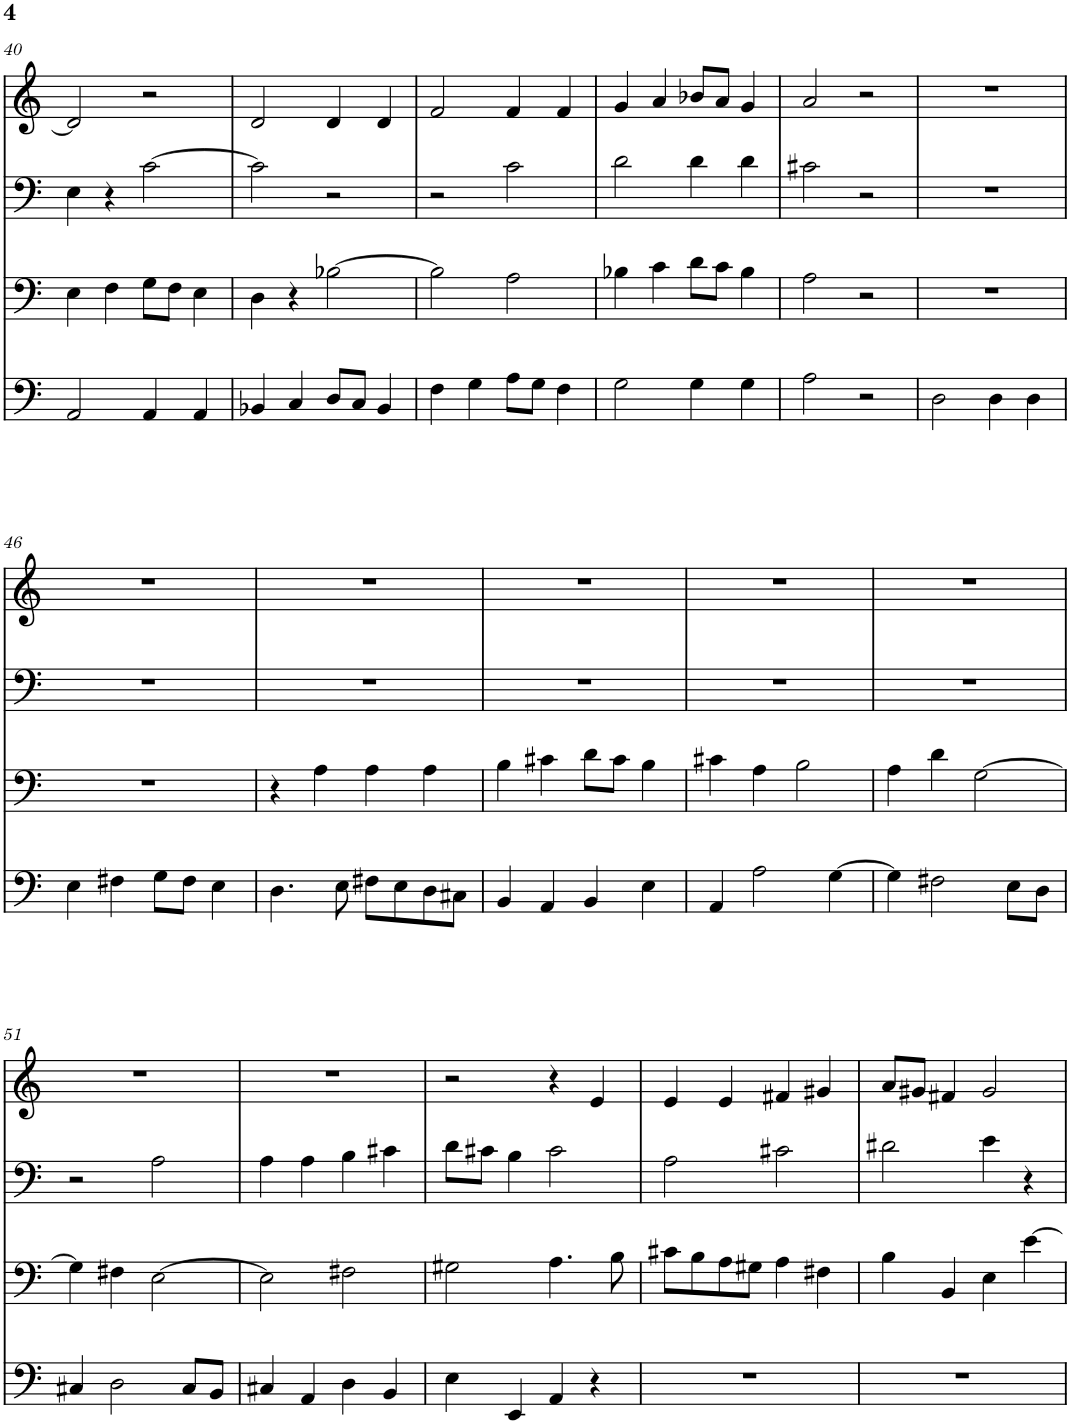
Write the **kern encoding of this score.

**kern	**kern	**kern	**kern
*part1	*part1	*part1	*part1
*staff4	*staff3	*staff2	*staff1
*I"Piano	*	*	*
*I'Pno.	*	*	*
!!LO:PB:g=z
*clefF4	*clefF4	*clefF4	*clefG2
*k[]	*k[]	*k[]	*k[]
*M4/4	*M4/4	*M4/4	*M4/4
=40	=40	=40	=40
2AA/	4E\	4E\	2d/]
.	4F\	4r	.
4AA/	8G\L	[2c\	2r
.	8F\J	.	.
4AA/	4E\	.	.
=41	=41	=41	=41
4BB-X/	4D\	2c\]	2d/
4C/	4r	.	.
8D/L	[2B-X\	2r	4d/
8C/J	.	.	.
4BB-/	.	.	4d/
=42	=42	=42	=42
4F\	2B-\]	2r	2f/
4G\	.	.	.
8A\L	2A\	2c\	4f/
8G\J	.	.	.
4F\	.	.	4f/
=43	=43	=43	=43
2G\	4B-X\	2d\	4g/
.	4c\	.	4a/
4G\	8d\L	4d\	8b-X/L
.	8c\J	.	8a/J
4G\	4B-\	4d\	4g/
=44	=44	=44	=44
2A\	2A\	2c#X\	2a/
2r	2r	2r	2r
=45	=45	=45	=45
2D\	1r	1r	1r
4D\	.	.	.
4D\	.	.	.
!!LO:LB:g=z
=46	=46	=46	=46
4E\	1r	1r	1r
4F#X\	.	.	.
8G\L	.	.	.
8F#\J	.	.	.
4E\	.	.	.
=47	=47	=47	=47
4.D\	4r	1r	1r
.	4A\	.	.
8E\	.	.	.
8F#X\L	4A\	.	.
8E\	.	.	.
8D\	4A\	.	.
8C#X\J	.	.	.
=48	=48	=48	=48
4BB/	4B\	1r	1r
4AA/	4c#X\	.	.
4BB/	8d\L	.	.
.	8c#\J	.	.
4E\	4B\	.	.
=49	=49	=49	=49
4AA/	4c#X\	1r	1r
2A\	4A\	.	.
.	2B\	.	.
[4G\	.	.	.
=50	=50	=50	=50
4G\]	4A\	1r	1r
2F#X\	4d\	.	.
.	[2G\	.	.
8E\L	.	.	.
8D\J	.	.	.
!!LO:LB:g=z
=51	=51	=51	=51
4C#X/	4G\]	2r	1r
2D\	4F#X\	.	.
.	[2E\	2A\	.
8C#/L	.	.	.
8BB/J	.	.	.
=52	=52	=52	=52
4C#X/	2E\]	4A\	1r
4AA/	.	4A\	.
4D\	2F#X\	4B\	.
4BB/	.	4c#X\	.
=53	=53	=53	=53
4E\	2G#X\	8d\L	2r
.	.	8c#X\J	.
4EE/	.	4B\	.
4AA/	4.A\	2c#\	4r
4r	.	.	4e/
.	8B\	.	.
=54	=54	=54	=54
1r	8c#X\L	2A\	4e/
.	8B\	.	.
.	8A\	.	4e/
.	8G#X\J	.	.
.	4A\	2c#X\	4f#X/
.	4F#X\	.	4g#X/
=55	=55	=55	=55
1r	4B\	2d#X\	8a/L
.	.	.	8g#X/J
.	4BB/	.	4f#X/
.	4E\	4e\	2g#/
.	[4e\	4r	.
=	=	=	=
*-	*-	*-	*-
